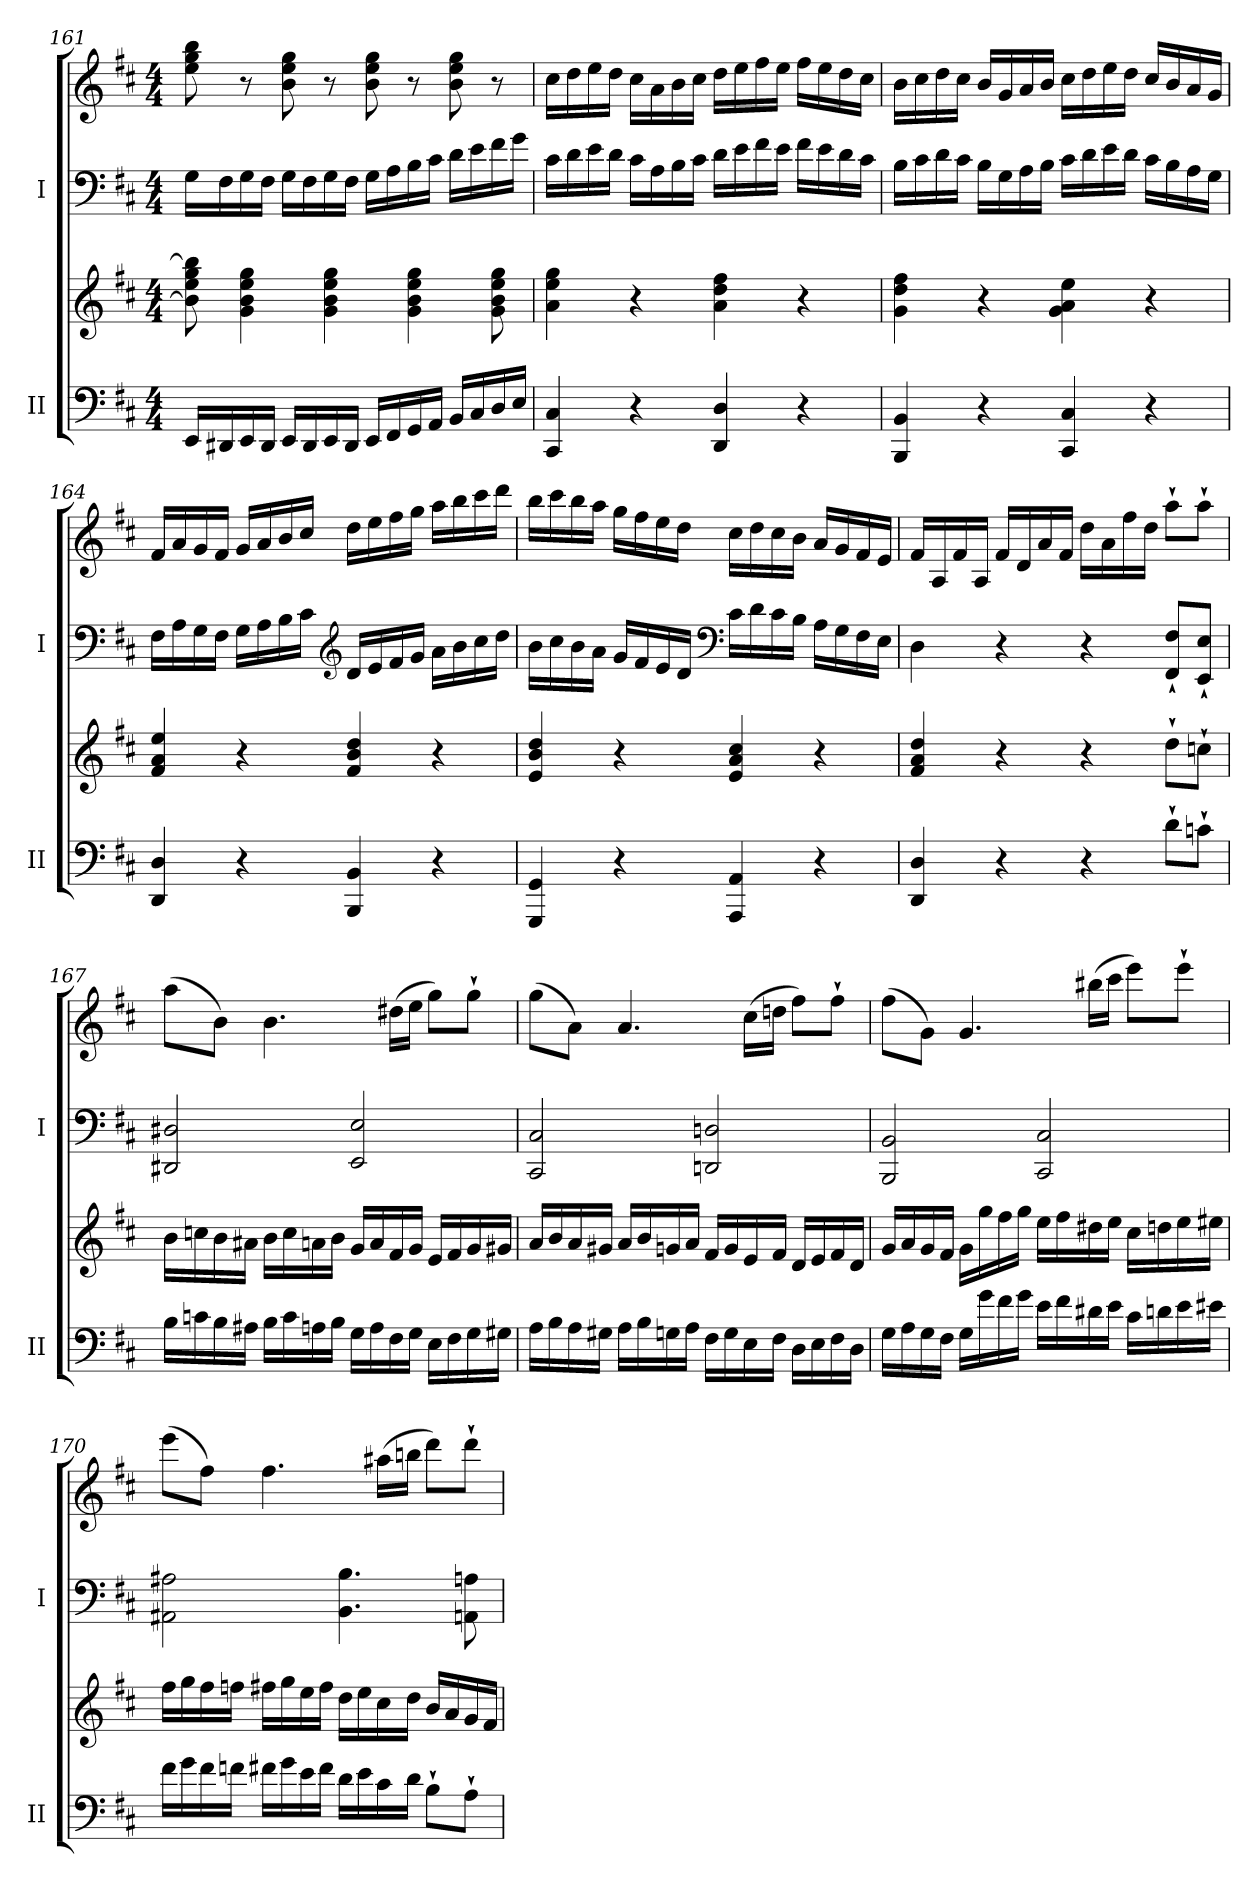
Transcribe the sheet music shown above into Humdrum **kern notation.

**kern	**kern	**kern	**kern
*part2	*part2	*part1	*part1
*staff4	*staff3	*staff2	*staff1
*I"II	*	*I"I	*
*I'II	*	*I'I	*
*clefF4	*clefG2	*clefF4	*clefG2
*k[f#c#]	*k[f#c#]	*k[f#c#]	*k[f#c#]
*M4/4	*M4/4	*M4/4	*M4/4
=161	=161	=161	=161
16EE/LL	8b\] 8ee\ 8gg\ 8bb\]	16G\LL	8ee\ 8gg\ 8bb\
16DD#X/	.	16F#\	.
16EE/	4g\ 4b\ 4ee\ 4gg\	16G\	8r
16DD#/JJ	.	16F#\JJ	.
16EE/LL	.	16G\LL	8b\ 8ee\ 8gg\
16DD#/	.	16F#\	.
16EE/	4g\ 4b\ 4ee\ 4gg\	16G\	8r
16DD#/JJ	.	16F#\JJ	.
16EE/LL	.	16G\LL	8b\ 8ee\ 8gg\
16FF#/	.	16A\	.
16GG/	4g\ 4b\ 4ee\ 4gg\	16B\	8r
16AA/JJ	.	16c#\JJ	.
16BB/LL	.	16d\LL	8b\ 8ee\ 8gg\
16C#/	.	16e\	.
16D/	8g\ 8b\ 8ee\ 8gg\	16f#\	8r
16E/JJ	.	16g\JJ	.
!!LO:LB:g=z
=162	=162	=162	=162
4CC#/ 4C#/	4a\ 4ee\ 4gg\	16c#\LL	16cc#\LL
.	.	16d\	16dd\
.	.	16e\	16ee\
.	.	16d\JJ	16dd\JJ
4r	4r	16c#\LL	16cc#\LL
.	.	16A\	16a\
.	.	16B\	16b\
.	.	16c#\JJ	16cc#\JJ
4DD/ 4D/	4a\ 4dd\ 4ff#\	16d\LL	16dd\LL
.	.	16e\	16ee\
.	.	16f#\	16ff#\
.	.	16e\JJ	16ee\JJ
4r	4r	16f#\LL	16ff#\LL
.	.	16e\	16ee\
.	.	16d\	16dd\
.	.	16c#\JJ	16cc#\JJ
=163	=163	=163	=163
4BBB/ 4BB/	4g\ 4dd\ 4ff#\	16B\LL	16b\LL
.	.	16c#\	16cc#\
.	.	16d\	16dd\
.	.	16c#\JJ	16cc#\JJ
4r	4r	16B\LL	16b/LL
.	.	16G\	16g/
.	.	16A\	16a/
.	.	16B\JJ	16b/JJ
4CC#/ 4C#/	4g\ 4a\ 4ee\	16c#\LL	16cc#\LL
.	.	16d\	16dd\
.	.	16e\	16ee\
.	.	16d\JJ	16dd\JJ
4r	4r	16c#\LL	16cc#/LL
.	.	16B\	16b/
.	.	16A\	16a/
.	.	16G\JJ	16g/JJ
!!LO:LB:g=z
=164	=164	=164	=164
4DD/ 4D/	4f#/ 4a/ 4ee/	16F#\LL	16f#/LL
.	.	16A\	16a/
.	.	16G\	16g/
.	.	16F#\JJ	16f#/JJ
4r	4r	16G\LL	16g/LL
.	.	16A\	16a/
.	.	16B\	16b/
.	.	16c#\JJ	16cc#/JJ
*	*	*clefG2	*
4BBB/ 4BB/	4f#/ 4b/ 4dd/	16d/LL	16dd\LL
.	.	16e/	16ee\
.	.	16f#/	16ff#\
.	.	16g/JJ	16gg\JJ
4r	4r	16a\LL	16aa\LL
.	.	16b\	16bb\
.	.	16cc#\	16ccc#\
.	.	16dd\JJ	16ddd\JJ
=165	=165	=165	=165
4GGG/ 4GG/	4e/ 4b/ 4dd/	16b\LL	16bb\LL
.	.	16cc#\	16ccc#\
.	.	16b\	16bb\
.	.	16a\JJ	16aa\JJ
4r	4r	16g/LL	16gg\LL
.	.	16f#/	16ff#\
.	.	16e/	16ee\
.	.	16d/JJ	16dd\JJ
*	*	*clefF4	*
4AAA/ 4AA/	4e/ 4a/ 4cc#/	16c#\LL	16cc#\LL
.	.	16d\	16dd\
.	.	16c#\	16cc#\
.	.	16B\JJ	16b\JJ
4r	4r	16A\LL	16a/LL
.	.	16G\	16g/
.	.	16F#\	16f#/
.	.	16E\JJ	16e/JJ
!!LO:PB:g=z
=166	=166	=166	=166
4DD/ 4D/	4f#/ 4a/ 4dd/	4D\	16f#/LL
.	.	.	16A/
.	.	.	16f#/
.	.	.	16A/JJ
4r	4r	4r	16f#/LL
.	.	.	16d/
.	.	.	16a/
.	.	.	16f#/JJ
4r	4r	4r	16dd\LL
.	.	.	16a\
.	.	.	16ff#\
.	.	.	16dd\JJ
8d`\L	8dd`\L	8FF#/` 8F#/`L	8aa`\L
8cn`\J	8ccn`\J	8EE/` 8E/`J	8aa`\J
=167	=167	=167	=167
16B\LL	16b\LL	2DD#X/ 2D#X/	(>8aa\L
16cn\	16ccn\	.	.
16B\	16b\	.	8b\J)
16A#X\JJ	16a#X\JJ	.	.
16B\LL	16b\LL	.	4.b\
16c\	16cc\	.	.
16An\	16an\	.	.
16B\JJ	16b\JJ	.	.
16G\LL	16g/LL	2EE/ 2E/	.
16A\	16a/	.	.
16F#\	16f#/	.	(>16dd#X\LL
16G\JJ	16g/JJ	.	16ee\JJ
16E\LL	16e/LL	.	8gg\L)
16F#\	16f#/	.	.
16G\	16g/	.	8gg`\J
16G#X\JJ	16g#X/JJ	.	.
!!LO:LB:g=z
=168	=168	=168	=168
16A\LL	16a/LL	2CC#/ 2C#/	(>8gg\L
16B\	16b/	.	.
16A\	16a/	.	8a\J)
16G#X\JJ	16g#X/JJ	.	.
16A\LL	16a/LL	.	4.a/
16B\	16b/	.	.
16Gn\	16gn/	.	.
16A\JJ	16a/JJ	.	.
16F#\LL	16f#/LL	2DDn/ 2Dn/	.
16G\	16g/	.	.
16E\	16e/	.	(>16cc#\LL
16F#\JJ	16f#/JJ	.	16ddn\JJ
16D\LL	16d/LL	.	8ff#\L)
16E\	16e/	.	.
16F#\	16f#/	.	8ff#`\J
16D\JJ	16d/JJ	.	.
=169	=169	=169	=169
16G\LL	16g/LL	2BBB/ 2BB/	(>8ff#\L
16A\	16a/	.	.
16G\	16g/	.	8g\J)
16F#\JJ	16f#/JJ	.	.
16G\LL	16g\LL	.	4.g/
16g\	16gg\	.	.
16f#\	16ff#\	.	.
16g\JJ	16gg\JJ	.	.
16e\LL	16ee\LL	2CC#/ 2C#/	.
16f#\	16ff#\	.	.
16d#X\	16dd#X\	.	(>16bb#X\LL
16e\JJ	16ee\JJ	.	16ccc#\JJ
16c#\LL	16cc#\LL	.	8eee\L)
16dn\	16ddn\	.	.
16e\	16ee\	.	8eee`\J
16e#X\JJ	16ee#X\JJ	.	.
!!LO:LB:g=z
=170	=170	=170	=170
16f#\LL	16ff#\LL	2AA#X\ 2A#X\	(>8eee\L
16g\	16gg\	.	.
16f#\	16ff#\	.	8ff#\J)
16fn\JJ	16ffn\JJ	.	.
16f#X\LL	16ff#X\LL	.	4.ff#\
16g\	16gg\	.	.
16e\	16ee\	.	.
16f#\JJ	16ff#\JJ	.	.
16d\LL	16dd\LL	4.BB\ 4.B\	.
16e\	16ee\	.	.
16c#\	16cc#\	.	(>16aa#X\LL
16d\JJ	16dd\JJ	.	16bbn\JJ
8B`\L	16b/LL	.	8ddd\L)
.	16a/	.	.
8A`\J	16g/	8AAn\ 8An\	8ddd`\J
.	16f#/JJ	.	.
=	=	=	=
*-	*-	*-	*-
